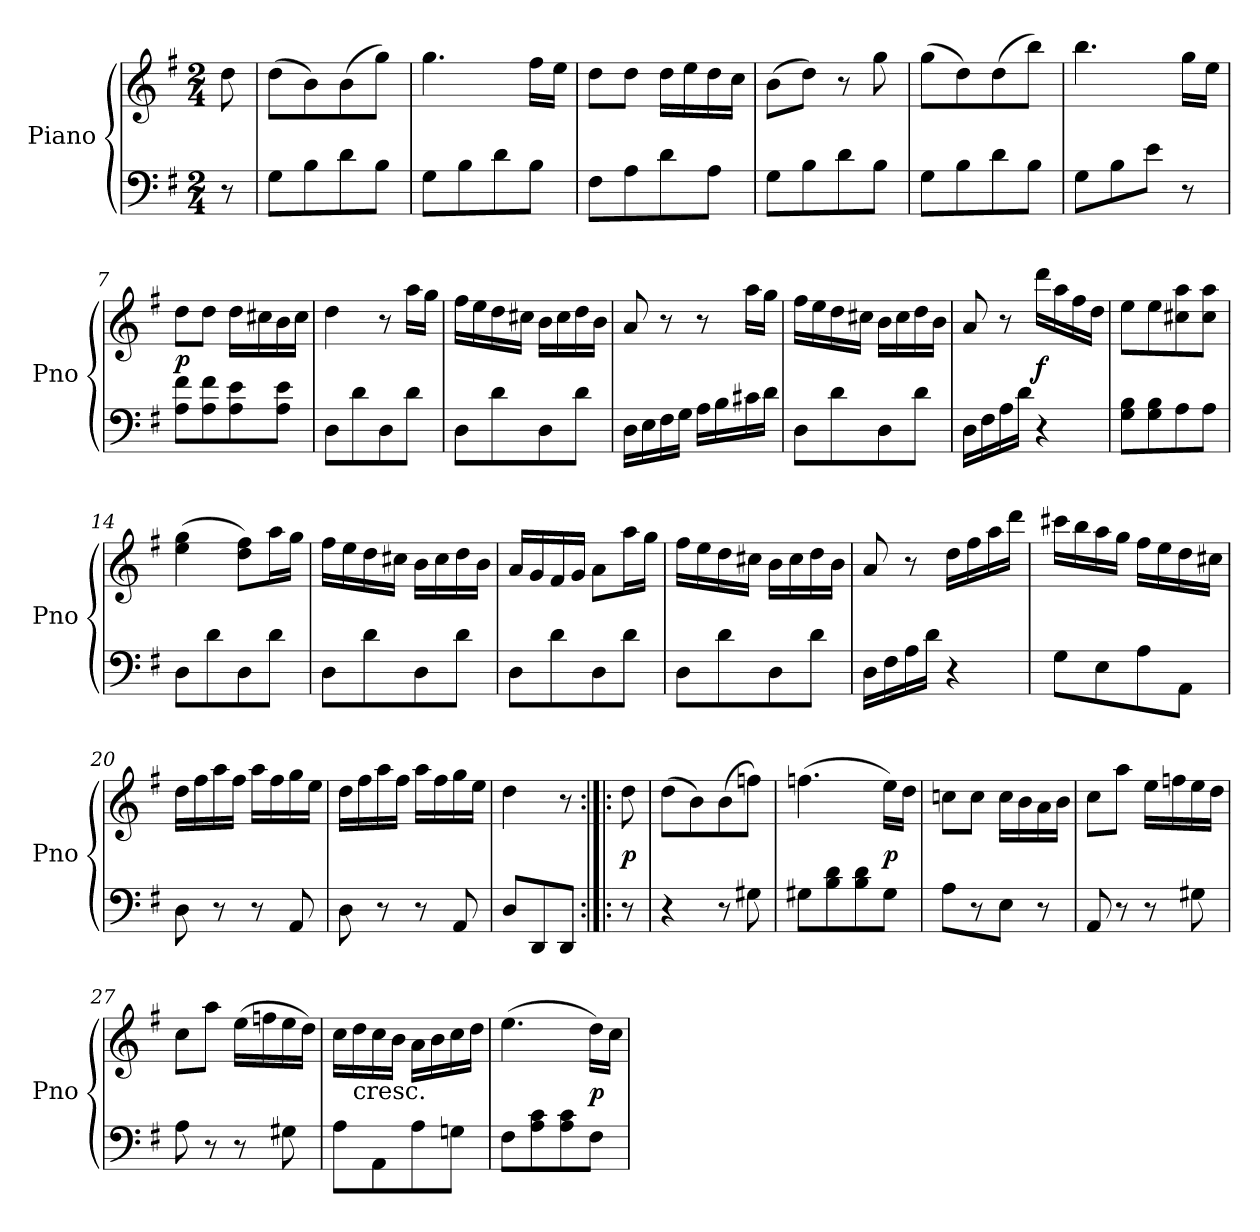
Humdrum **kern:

**kern	**kern	**dynam
*part1	*part1	*part1
*staff2	*staff1	*staff1/2
*I"Piano	*	*
*I'Pno	*	*
*clefF4	*clefG2	*
*k[f#]	*k[f#]	*
*G:	*G:	*
*M2/4	*M2/4	*
*MM120	*MM120	*
=	=	=
8r	8dd\	.
=1	=1	=1
8G\L	(8dd\L	.
8B\	8b\)	.
8d\	(8b\	.
8B\J	8gg\J)	.
=2	=2	=2
8G\L	4.gg\	.
8B\	.	.
8d\	.	.
8B\J	16ff#\LL	.
.	16ee\JJ	.
=3	=3	=3
8F#\L	8dd\L	.
8A\	8dd\J	.
8d\	16dd\LL	.
.	16ee\	.
8A\J	16dd\	.
.	16cc\JJ	.
=4	=4	=4
8G\L	(8b\L	.
8B\	8dd\J)	.
8d\	8r	.
8B\J	8gg\	.
=5	=5	=5
8G\L	(8gg\L	.
8B\	8dd\)	.
8d\	(8dd\	.
8B\J	8bb\J)	.
=6	=6	=6
8G\L	4.bb\	.
8B\	.	.
8e\J	.	.
8r	16gg\LL	.
.	16ee\JJ	.
=7	=7	=7
8A\ 8f#\L	8dd\L	p
8A\ 8f#\	8dd\J	.
8A\ 8e\	16dd\LL	.
.	16cc#X\	.
8A\ 8e\J	16b\	.
.	16cc#\JJ	.
=8	=8	=8
8D\L	4dd\	.
8d\	.	.
8D\	8r	.
8d\J	16aa\LL	.
.	16gg\JJ	.
=9	=9	=9
8D\L	16ff#\LL	.
.	16ee\	.
8d\	16dd\	.
.	16cc#X\JJ	.
8D\	16b\LL	.
.	16cc#\	.
8d\J	16dd\	.
.	16b\JJ	.
=10	=10	=10
16D\LL	8a/	.
16E\	.	.
16F#\	8r	.
16G\JJ	.	.
16A\LL	8r	.
16B\	.	.
16c#X\	16aa\LL	.
16d\JJ	16gg\JJ	.
=11	=11	=11
8D\L	16ff#\LL	.
.	16ee\	.
8d\	16dd\	.
.	16cc#X\JJ	.
8D\	16b\LL	.
.	16cc#\	.
8d\J	16dd\	.
.	16b\JJ	.
=12	=12	=12
16D\LL	8a/	.
16F#\	.	.
16A\	8r	.
16d\JJ	.	.
4r	16ddd\LL	f
.	16aa\	.
.	16ff#\	.
.	16dd\JJ	.
=13	=13	=13
8G\ 8B\L	8ee\L	.
8G\ 8B\	8ee\	.
8A\	8cc#X\ 8aa\	.
8A\J	8cc#\ 8aa\J	.
=14	=14	=14
8D\L	(4ee\ 4gg\	.
8d\	.	.
8D\	8dd\ 8ff#\L)	.
8d\J	16aa\L	.
.	16gg\JJ	.
=15	=15	=15
8D\L	16ff#\LL	.
.	16ee\	.
8d\	16dd\	.
.	16cc#X\JJ	.
8D\	16b\LL	.
.	16cc#\	.
8d\J	16dd\	.
.	16b\JJ	.
=16	=16	=16
8D\L	16a/LL	.
.	16g/	.
8d\	16f#/	.
.	16g/JJ	.
8D\	8a\L	.
8d\J	16aa\L	.
.	16gg\JJ	.
=17	=17	=17
8D\L	16ff#\LL	.
.	16ee\	.
8d\	16dd\	.
.	16cc#X\JJ	.
8D\	16b\LL	.
.	16cc#\	.
8d\J	16dd\	.
.	16b\JJ	.
=18	=18	=18
16D\LL	8a/	.
16F#\	.	.
16A\	8r	.
16d\JJ	.	.
4r	16dd\LL	.
.	16ff#\	.
.	16aa\	.
.	16ddd\JJ	.
=19	=19	=19
8G\L	16ccc#X\LL	.
.	16bb\	.
8E\	16aa\	.
.	16gg\JJ	.
8A\	16ff#\LL	.
.	16ee\	.
8AA\J	16dd\	.
.	16cc#X\JJ	.
=20	=20	=20
8D\	16dd\LL	.
.	16ff#\	.
8r	16aa\	.
.	16ff#\JJ	.
8r	16aa\LL	.
.	16ff#\	.
8AA/	16gg\	.
.	16ee\JJ	.
=21	=21	=21
8D\	16dd\LL	.
.	16ff#\	.
8r	16aa\	.
.	16ff#\JJ	.
8r	16aa\LL	.
.	16ff#\	.
8AA/	16gg\	.
.	16ee\JJ	.
=22	=22	=22
8D/L	4dd\	.
8DD/	.	.
8DD/J	8r	.
=:|!|:	=:|!|:	=:|!|:
8r	8dd\	p
=23	=23	=23
4r	(8dd\L	.
.	8b\)	.
8r	(8b\	.
8G#X\	8ffn\J)	.
=24	=24	=24
8G#X\L	(4.ffn\	.
8B\ 8d\	.	.
8B\ 8d\	.	.
8G#\J	16ee\LL)	p
.	16dd\JJ	.
=25	=25	=25
8A\L	8ccn\L	.
8r	8cc\J	.
8E\J	16cc\LL	.
.	16b\	.
8r	16a\	.
.	16b\JJ	.
=26	=26	=26
8AA/	8cc\L	.
8r	8aa\J	.
8r	16ee\LL	.
.	16ffn\	.
8G#X\	16ee\	.
.	16dd\JJ	.
=27	=27	=27
8A\	8cc\L	.
8r	8aa\J	.
8r	(16ee\LL	.
.	16ffn\	.
8G#X\	16ee\	.
.	16dd\JJ)	.
=28	=28	=28
8A\L	16cc\LL	.
!	!LO:TX:c:t=cresc.	!
.	16dd\	.
8AA\	16cc\	.
.	16b\JJ	.
8A\	16a\LL	.
.	16b\	.
8Gn\J	16cc\	.
.	16dd\JJ	.
=29	=29	=29
8F#\L	(4.ee\	.
8A\ 8c\	.	.
8A\ 8c\	.	.
8F#\J	16dd\LL)	p
.	16cc\JJ	.
=	=	=
*-	*-	*-
